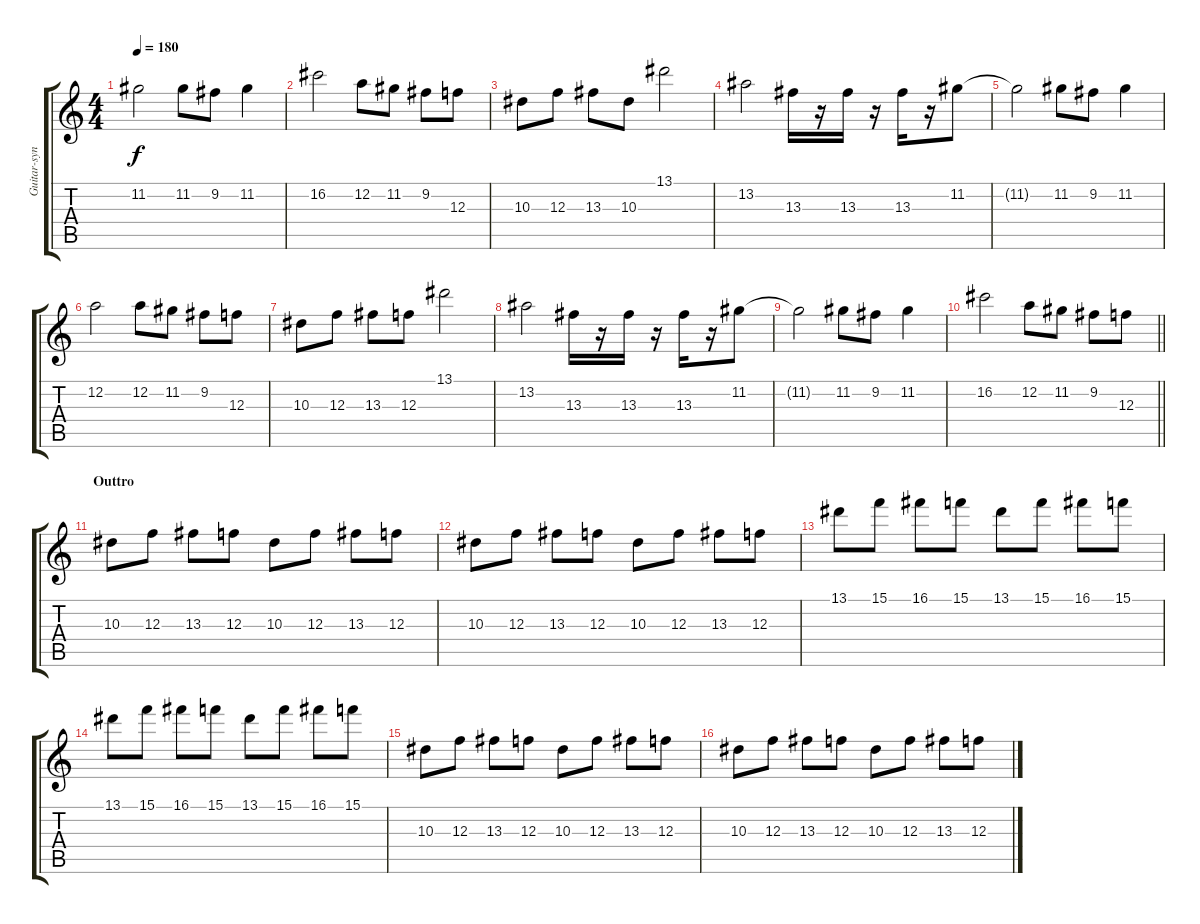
\track ("Guitar-synth riffs!" "Guitar-syn") {mute instrument distortionguitar}
\staff {score tabs}
\tuning (D4 A3 F3 C3 G2 C2) {hide}
\ts (4 4)
\tempo 180
\clef g2
\ks c
11.2{t}.2{dy f} 11.2.8 9.2.8 11.2.4 |
16.2.2 12.2.8 11.2.8 9.2.8 12.3.8 |
10.3.8{volume 10} 12.3.8 13.3.8 10.3.8 13.1.2 |
13.2.2 13.3.16 r.16 13.3.16 r.16 13.3.16 r.16 11.2.8 |
11.2{t}.2 11.2.8 9.2.8 11.2.4 |
12.2.2 12.2.8 11.2.8 9.2.8 12.3.8 |
10.3.8{volume 10} 12.3.8 13.3.8 12.3.8 13.1.2 |
13.2.2 13.3.16 r.16 13.3.16 r.16 13.3.16 r.16 11.2.8 |
11.2{t}.2 11.2.8 9.2.8 11.2.4 |
\barLineRight lightlight
16.2.2 12.2.8 11.2.8 9.2.8 12.3.8 |
\section ("" "Outtro")
10.3.8 12.3.8 13.3.8 12.3.8 10.3.8 12.3.8 13.3.8 12.3.8 |
10.3.8 12.3.8 13.3.8 12.3.8 10.3.8 12.3.8 13.3.8 12.3.8 |
13.1.8 15.1.8 16.1.8 15.1.8 13.1.8 15.1.8 16.1.8 15.1.8 |
13.1.8 15.1.8 16.1.8 15.1.8 13.1.8 15.1.8 16.1.8 15.1.8 |
10.3.8 12.3.8 13.3.8 12.3.8 10.3.8 12.3.8 13.3.8 12.3.8 |
10.3.8 12.3.8 13.3.8 12.3.8 10.3.8 12.3.8 13.3.8 12.3.8
